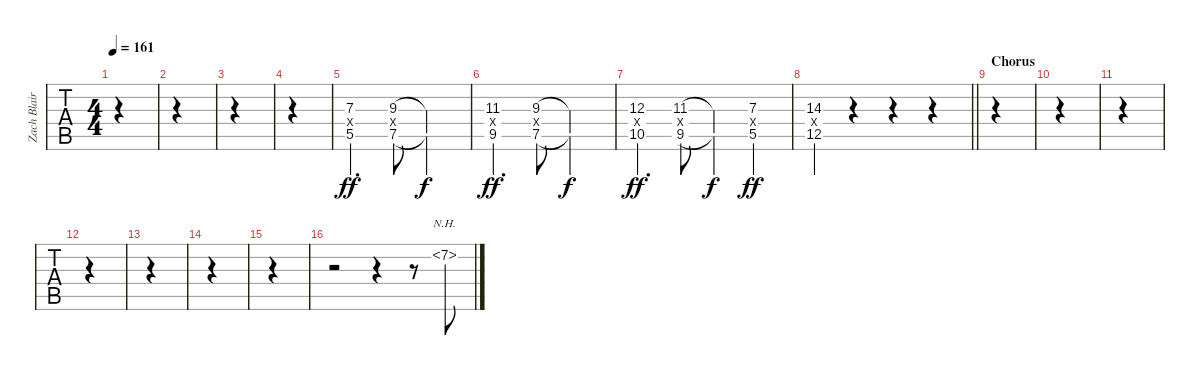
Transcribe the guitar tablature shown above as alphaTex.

\track ("Zach Blair - Guitar Three" "Zach Blair") {instrument distortionguitar}
\staff {tabs}
\tuning (Eb4 Bb3 Gb3 Db3 Ab2 Eb2) {hide}
\ts (4 4)
\tempo 161
\clef g2
\ks db
|
|
|
|
(7.3 5.4{x} 5.5).4{d dy ff} (9.3 7.4{x} 7.5).8 (9.3{t} 7.5{t}).2{dy f} |
(11.3 9.4{x} 9.5).4{d dy ff} (9.3 7.4{x} 7.5).8 (9.3{t} 7.5{t}).2{dy f} |
(12.3 10.4{x} 10.5).4{d dy ff} (11.3 9.4{x} 9.5).8 (11.3{t} 9.5{t}).4{dy f} (7.3 5.4{x} 5.5).4{dy ff} |
\barLineRight lightlight
(14.3 12.4{x} 12.5).4 r.4 r.4 r.4 |
\section ("" "Chorus")
|
|
|
|
|
|
|
r.2 r.4 r.8 7.2{nh}.8
